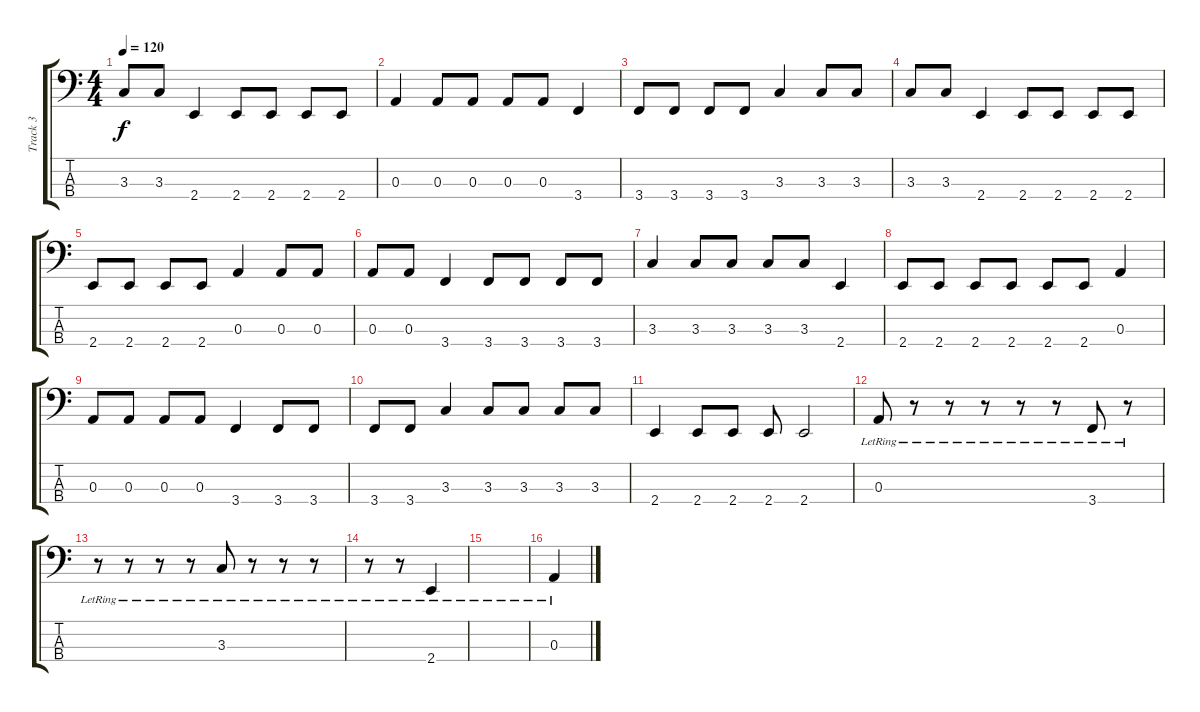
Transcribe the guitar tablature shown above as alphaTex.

\track ("Track 3" "Track 3") {instrument electricbassfinger}
\staff {score tabs}
\tuning (G2 D2 A1 D1) {hide}
\ts (4 4)
\tempo 120
\clef f4
\ks c
3.3.8{dy f} 3.3.8 2.4.4 2.4.8 2.4.8 2.4.8 2.4.8 |
0.3.4 0.3.8 0.3.8 0.3.8 0.3.8 3.4.4 |
3.4.8 3.4.8 3.4.8 3.4.8 3.3.4 3.3.8 3.3.8 |
3.3.8 3.3.8 2.4.4 2.4.8 2.4.8 2.4.8 2.4.8 |
2.4.8 2.4.8 2.4.8 2.4.8 0.3.4 0.3.8 0.3.8 |
0.3.8 0.3.8 3.4.4 3.4.8 3.4.8 3.4.8 3.4.8 |
3.3.4 3.3.8 3.3.8 3.3.8 3.3.8 2.4.4 |
2.4.8 2.4.8 2.4.8 2.4.8 2.4.8 2.4.8 0.3.4 |
0.3.8 0.3.8 0.3.8 0.3.8 3.4.4 3.4.8 3.4.8 |
3.4.8 3.4.8 3.3.4 3.3.8 3.3.8 3.3.8 3.3.8 |
2.4.4 2.4.8 2.4.8 2.4.8 2.4.2 |
0.3{lr}.8 r.8 r.8 r.8 r.8 r.8 3.4{lr}.8 r.8 |
r.8 r.8 r.8 r.8 3.3{lr}.8 r.8 r.8 r.8 |
r.8 r.8 2.4{lr}.4 |
|
0.3{lr}.4
